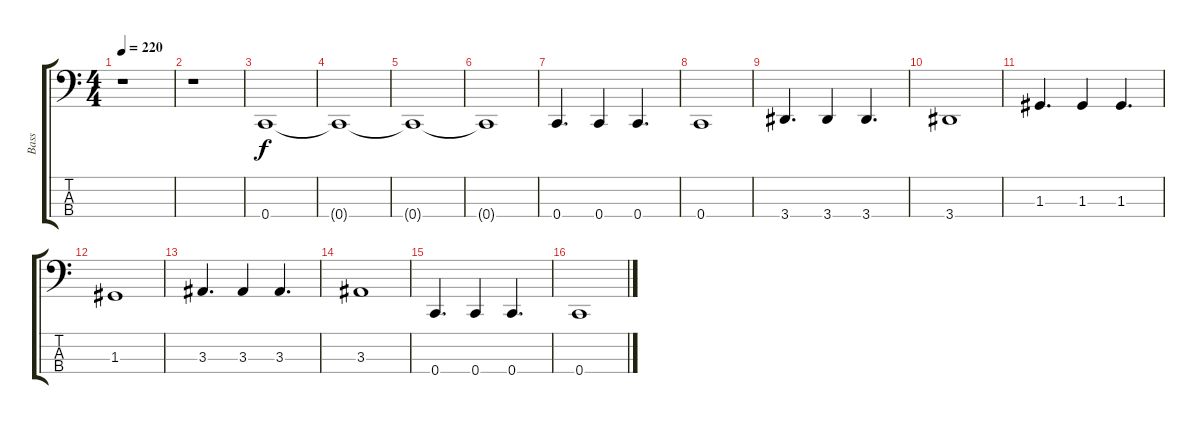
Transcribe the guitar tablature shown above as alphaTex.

\track ("Bass" "Bass") {instrument electricbasspick}
\staff {score tabs}
\tuning (F2 C2 G1 C1) {hide}
\ts (4 4)
\tempo 220
\clef f4
\ks c
r.1{dy f} |
r.1 |
0.4.1 |
0.4{t}.1 |
0.4{t}.1 |
0.4{t}.1 |
0.4.4{d} 0.4.4 0.4.4{d} |
0.4.1 |
3.4.4{d} 3.4.4 3.4.4{d} |
3.4.1 |
1.3.4{d} 1.3.4 1.3.4{d} |
1.3.1 |
3.3.4{d} 3.3.4 3.3.4{d} |
3.3.1 |
0.4.4{d} 0.4.4 0.4.4{d} |
0.4.1
